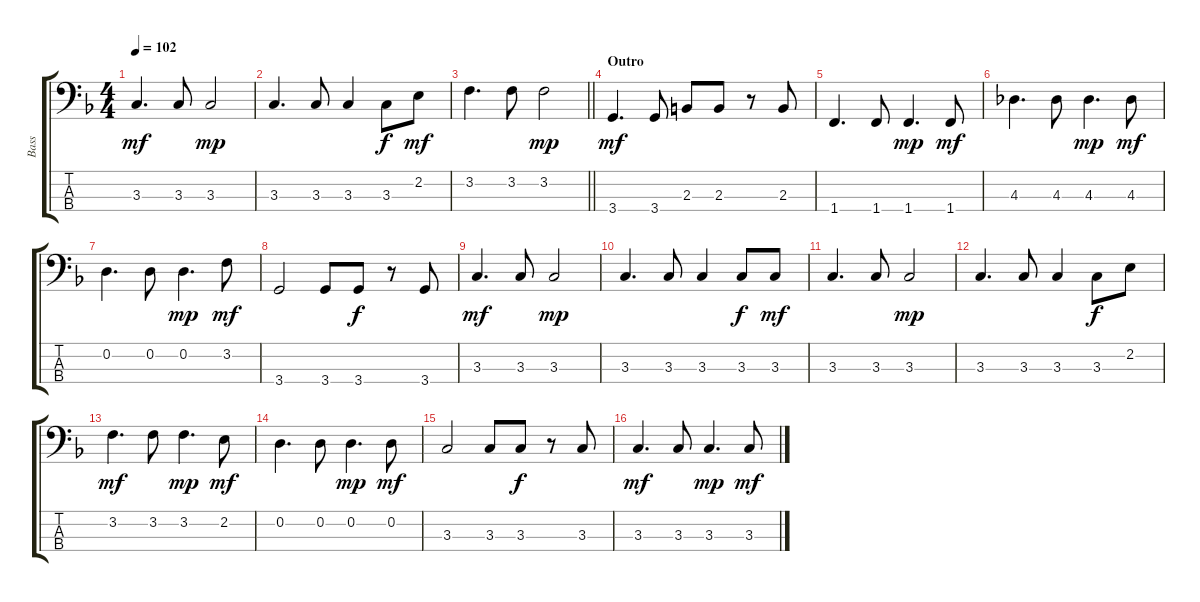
\track ("Bass    " "Bass    ") {instrument electricbasspick}
\staff {score tabs}
\tuning (G2 D2 A1 E1) {hide}
\ts (4 4)
\tempo 102
\clef f4
\ks f
3.3.4{d dy mf} 3.3.8 3.3.2{dy mp} |
3.3.4{d} 3.3.8 3.3.4 3.3.8{dy f} 2.2.8{dy mf} |
\barLineRight lightlight
3.2.4{d} 3.2.8 3.2.2{dy mp} |
\section ("" "Outro")
3.4.4{d dy mf} 3.4.8 2.3.8 2.3.8 r.8 2.3.8 |
1.4.4{d} 1.4.8 1.4.4{d dy mp} 1.4.8{dy mf} |
4.3.4{d} 4.3.8 4.3.4{d dy mp} 4.3.8{dy mf} |
0.2.4{d} 0.2.8 0.2.4{d dy mp} 3.2.8{dy mf} |
3.4.2 3.4.8 3.4.8{dy f} r.8 3.4.8 |
3.3.4{d dy mf} 3.3.8 3.3.2{dy mp} |
3.3.4{d} 3.3.8 3.3.4 3.3.8{dy f} 3.3.8{dy mf} |
3.3.4{d} 3.3.8 3.3.2{dy mp} |
3.3.4{d} 3.3.8 3.3.4 3.3.8{dy f} 2.2.8 |
3.2.4{d dy mf} 3.2.8 3.2.4{d dy mp} 2.2.8{dy mf} |
0.2.4{d} 0.2.8 0.2.4{d dy mp} 0.2.8{dy mf} |
3.3.2 3.3.8 3.3.8{dy f} r.8 3.3.8 |
3.3.4{d dy mf} 3.3.8 3.3.4{d dy mp} 3.3.8{dy mf}
